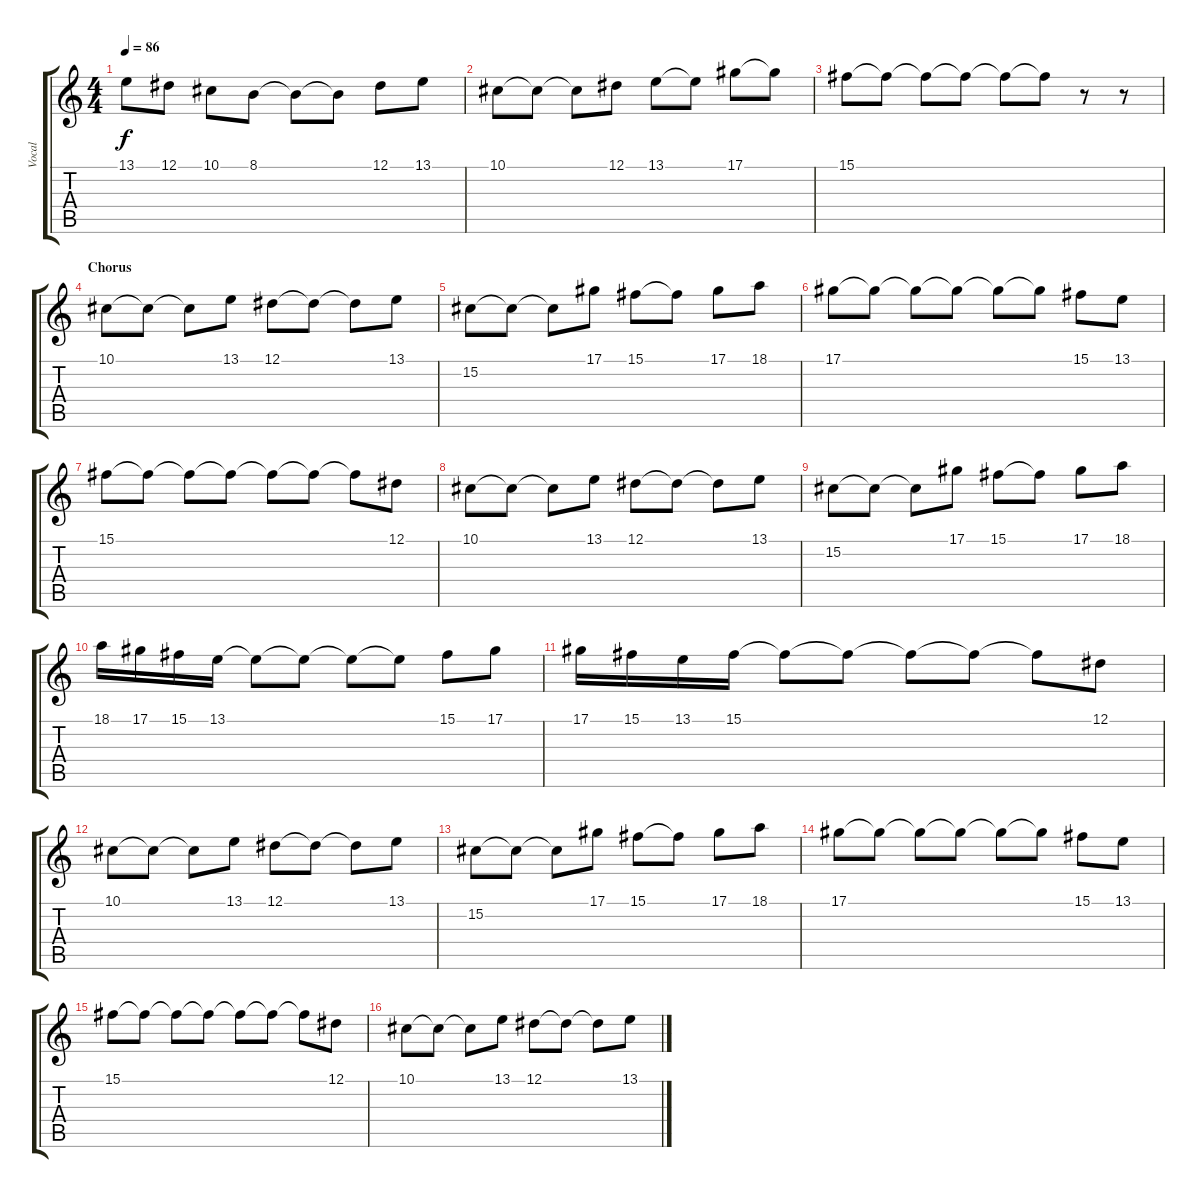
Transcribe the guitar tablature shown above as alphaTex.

\track ("Vocal" "Vocal") {instrument tenorsax}
\staff {score tabs}
\tuning (Eb4 Bb3 Gb3 Db3 Ab2 Eb2) {hide}
\ts (4 4)
\tempo 86
\clef g2
\ks c
13.1.8{dy f} 12.1.8 10.1.8 8.1.8 8.1{t}.8 8.1{t}.8 12.1.8 13.1.8 |
10.1.8 10.1{t}.8 10.1{t}.8 12.1.8 13.1.8 13.1{t}.8 17.1.8 17.1{t}.8 |
15.1.8 15.1{t}.8 15.1{t}.8 15.1{t}.8 15.1{t}.8 15.1{t}.8 r.8 r.8 |
\section ("" "Chorus")
10.1.8 10.1{t}.8 10.1{t}.8 13.1.8 12.1.8 12.1{t}.8 12.1{t}.8 13.1.8 |
15.2.8 15.2{t}.8 15.2{t}.8 17.1.8 15.1.8 15.1{t}.8 17.1.8 18.1.8 |
17.1.8 17.1{t}.8 17.1{t}.8 17.1{t}.8 17.1{t}.8 17.1{t}.8 15.1.8 13.1.8 |
15.1.8 15.1{t}.8 15.1{t}.8 15.1{t}.8 15.1{t}.8 15.1{t}.8 15.1{t}.8 12.1.8 |
10.1.8 10.1{t}.8 10.1{t}.8 13.1.8 12.1.8 12.1{t}.8 12.1{t}.8 13.1.8 |
15.2.8 15.2{t}.8 15.2{t}.8 17.1.8 15.1.8 15.1{t}.8 17.1.8 18.1.8 |
18.1.16 17.1.16 15.1.16 13.1.16 13.1{t}.8 13.1{t}.8 13.1{t}.8 13.1{t}.8 15.1.8 17.1.8 |
17.1.16 15.1.16 13.1.16 15.1.16 15.1{t}.8 15.1{t}.8 15.1{t}.8 15.1{t}.8 15.1{t}.8 12.1.8 |
10.1.8 10.1{t}.8 10.1{t}.8 13.1.8 12.1.8 12.1{t}.8 12.1{t}.8 13.1.8 |
15.2.8 15.2{t}.8 15.2{t}.8 17.1.8 15.1.8 15.1{t}.8 17.1.8 18.1.8 |
17.1.8 17.1{t}.8 17.1{t}.8 17.1{t}.8 17.1{t}.8 17.1{t}.8 15.1.8 13.1.8 |
15.1.8 15.1{t}.8 15.1{t}.8 15.1{t}.8 15.1{t}.8 15.1{t}.8 15.1{t}.8 12.1.8 |
10.1.8 10.1{t}.8 10.1{t}.8 13.1.8 12.1.8 12.1{t}.8 12.1{t}.8 13.1.8
